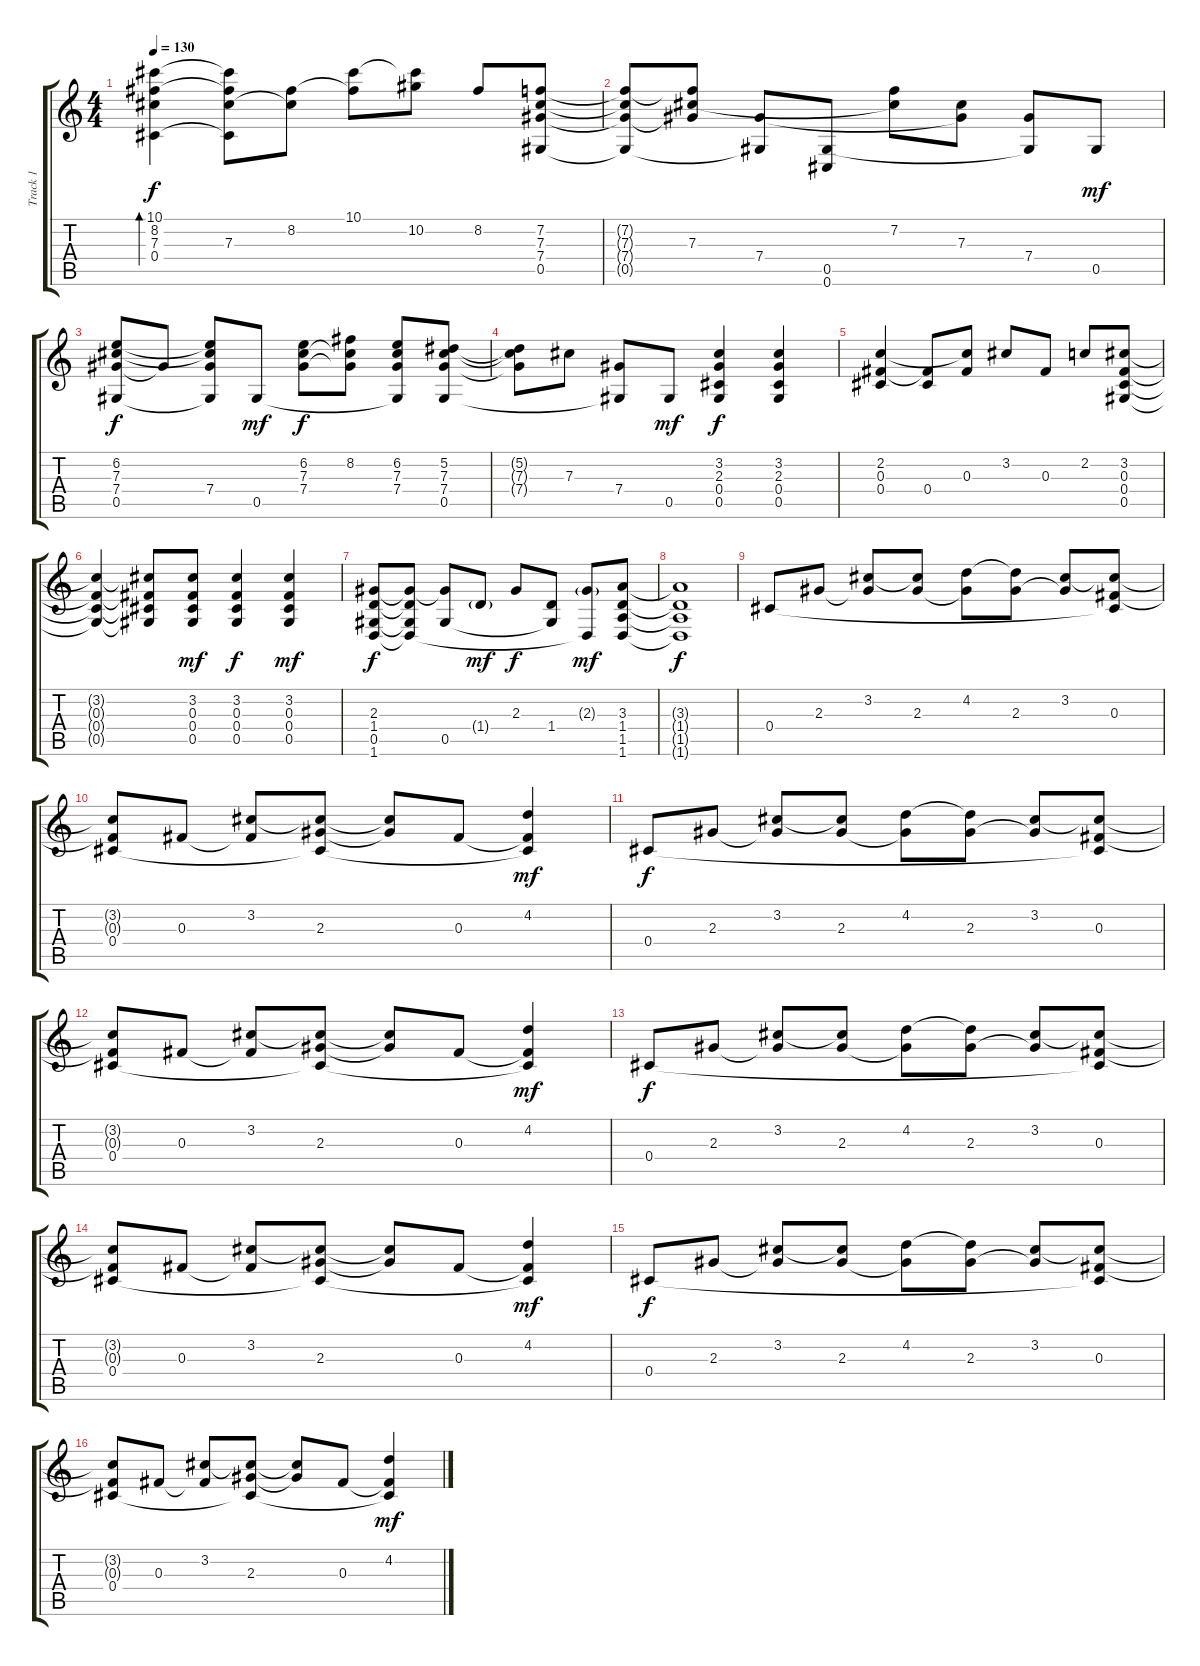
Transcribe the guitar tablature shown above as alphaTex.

\track ("Track 1" "Track 1") {instrument electricguitarclean}
\staff {score tabs}
\tuning (Eb4 Bb3 Gb3 Db3 Ab2 Db2) {hide}
\ts (4 4)
\tempo 130
\clef g2
\ks c
(10.1 8.2 7.3 0.4).4{bd 240 dy f} (10.1{t} 8.2{t} 7.3 0.4{t}).8 (8.2 7.3{t}).8 (10.1 8.2{t}).8 (10.1{t} 10.2).8 8.2.8 (7.2 7.3 7.4 0.5).8 |
(7.2{t} 7.3{t} 7.4{t} 0.5{t}).8 (7.2{t} 7.3 7.4{t}).8 (7.4 0.5{t}).8 (0.5 0.6).8 (7.2 7.3{t}).8 (7.3 7.4{t}).8 (7.4 0.5{t}).8 0.5.8{dy mf} |
(6.2 7.3 7.4 0.5).8{dy f} 7.4{t}.8 (6.2{t} 7.3{t} 7.4 0.5{t}).8 0.5.8{dy mf} (6.2 7.3 7.4).8{dy f} (8.2 7.3{t} 7.4{t}).8 (6.2 7.3 7.4 0.5{t}).8 (5.2 7.3 7.4 0.5).8 |
(5.2{t} 7.3{t} 7.4{t}).8 7.3.8 (7.4 0.5{t}).8 0.5.8{dy mf} (3.2 2.3 0.4 0.5).4{dy f} (3.2 2.3 0.4 0.5).4 |
(2.2 0.3 0.4).4 (0.3{t} 0.4).8 (2.2{t} 0.3).8 3.2.8 0.3.8 2.2.8 (3.2 0.3 0.4 0.5).8 |
(3.2{t} 0.3{t} 0.4{t} 0.5{t}).4 (3.2{t} 0.3{t} 0.4{t} 0.5{t}).8 (3.2 0.3 0.4 0.5).8{dy mf} (3.2 0.3 0.4 0.5).4{dy f} (3.2 0.3 0.4 0.5).4{dy mf} |
(2.3 1.4 0.5 1.6).8{dy f} (2.3{t} 1.4{t} 0.5{t} 1.6{t}).8 (2.3{t} 0.5).8 1.4{g}.8{dy mf} 2.3.8{dy f} (1.4 0.5{t}).8 (2.3{g} 1.6{t}).8{dy mf} (3.3 1.4 1.5 1.6).8 |
(3.3{t} 1.4{t} 1.5{t} 1.6{t}).1{dy f} |
0.4.8 2.3.8 (3.2 2.3{t}).8 (3.2{t} 2.3).8 (4.2 2.3{t}).8 (4.2{t} 2.3).8 (3.2 2.3{t}).8 (3.2{t} 0.3 0.4{t}).8 |
(3.2{t} 0.3{t} 0.4).8 0.3.8 (3.2 0.3{t}).8 (3.2{t} 2.3 0.4{t}).8 (3.2{t} 2.3{t}).8 0.3.8 (4.2 0.3{t} 0.4{t}).4{dy mf} |
0.4.8{dy f} 2.3.8 (3.2 2.3{t}).8 (3.2{t} 2.3).8 (4.2 2.3{t}).8 (4.2{t} 2.3).8 (3.2 2.3{t}).8 (3.2{t} 0.3 0.4{t}).8 |
(3.2{t} 0.3{t} 0.4).8 0.3.8 (3.2 0.3{t}).8 (3.2{t} 2.3 0.4{t}).8 (3.2{t} 2.3{t}).8 0.3.8 (4.2 0.3{t} 0.4{t}).4{dy mf} |
0.4.8{dy f} 2.3.8 (3.2 2.3{t}).8 (3.2{t} 2.3).8 (4.2 2.3{t}).8 (4.2{t} 2.3).8 (3.2 2.3{t}).8 (3.2{t} 0.3 0.4{t}).8 |
(3.2{t} 0.3{t} 0.4).8 0.3.8 (3.2 0.3{t}).8 (3.2{t} 2.3 0.4{t}).8 (3.2{t} 2.3{t}).8 0.3.8 (4.2 0.3{t} 0.4{t}).4{dy mf} |
0.4.8{dy f} 2.3.8 (3.2 2.3{t}).8 (3.2{t} 2.3).8 (4.2 2.3{t}).8 (4.2{t} 2.3).8 (3.2 2.3{t}).8 (3.2{t} 0.3 0.4{t}).8 |
(3.2{t} 0.3{t} 0.4).8 0.3.8 (3.2 0.3{t}).8 (3.2{t} 2.3 0.4{t}).8 (3.2{t} 2.3{t}).8 0.3.8 (4.2 0.3{t} 0.4{t}).4{dy mf}
